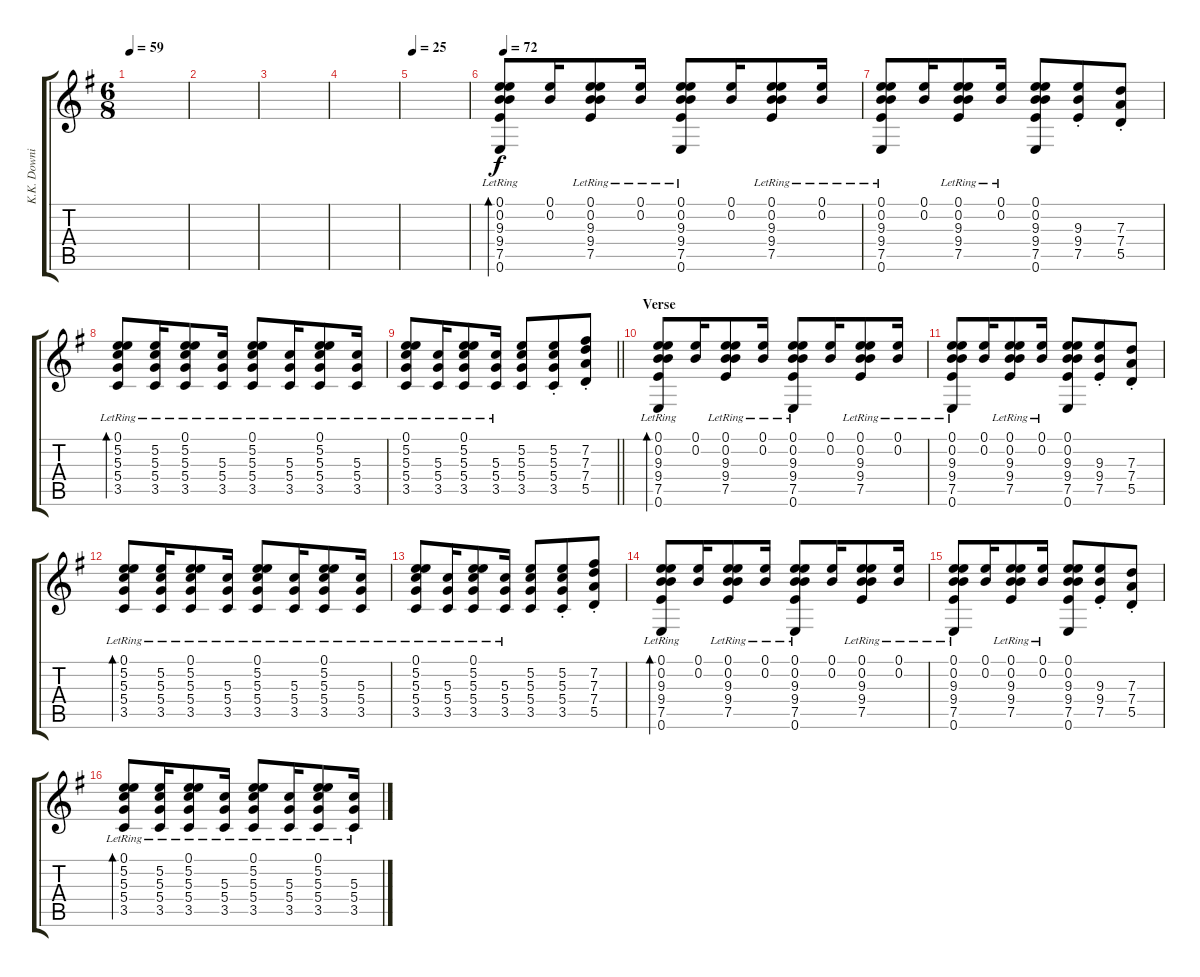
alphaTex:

\track ("K.K. Downing" "K.K. Downi") {instrument acousticguitarsteel}
\staff {score tabs}
\tuning (E4 B3 G3 D3 A2 E2) {hide}
\ts (6 8)
\tempo 59
\clef g2
\ks eminor
|
|
|
|
\tempo 25
|
\tempo 72
(0.1{lr} 0.2{lr} 9.3{lr} 9.4{lr} 7.5{lr} 0.6{lr}).8{bd 30} (0.1 0.2).16 (0.1{lr} 0.2{lr} 9.3 9.4 7.5).8 (0.1{lr} 0.2{lr}).16 (0.1{lr} 0.2{lr} 9.3{lr} 9.4{lr} 7.5{lr} 0.6{lr}).8 (0.1 0.2).16 (0.1{lr} 0.2{lr} 9.3 9.4 7.5).8 (0.1{lr} 0.2{lr}).16 |
(0.1{lr} 0.2{lr} 9.3{lr} 9.4{lr} 7.5{lr} 0.6{lr}).8 (0.1 0.2).16 (0.1{lr} 0.2{lr} 9.3 9.4 7.5).8 (0.1{lr} 0.2{lr}).16 (0.1 0.2 9.3 9.4 7.5 0.6).8 (9.3{st} 9.4{st} 7.5{st}).8 (7.3{st} 7.4{st} 5.5{st}).8 |
(0.1{lr} 5.2{lr} 5.3{lr} 5.4{lr} 3.5{lr}).8{bd 30} (5.2 5.3{lr} 5.4{lr} 3.5).16 (0.1{lr} 5.2{lr} 5.3 5.4 3.5).8 (5.3 5.4{lr} 3.5{lr}).16 (0.1{lr} 5.2{lr} 5.3 5.4 3.5).8 (5.3 5.4{lr} 3.5{lr}).16 (0.1{lr} 5.2{lr} 5.3 5.4 3.5).8 (5.3 5.4{lr} 3.5{lr}).16 |
\barLineRight lightlight
(0.1{lr} 5.2{lr} 5.3 5.4 3.5).8 (5.3 5.4{lr} 3.5{lr}).16 (0.1{lr} 5.2{lr} 5.3 5.4 3.5).8 (5.3 5.4{lr} 3.5{lr}).16 (5.2 5.3 5.4 3.5).8 (5.2{st} 5.3{st} 5.4{st} 3.5{st}).8 (7.2{st} 7.3{st} 7.4{st} 5.5{st}).8 |
\section ("" "Verse")
(0.1{lr} 0.2{lr} 9.3{lr} 9.4{lr} 7.5{lr} 0.6{lr}).8{bd 30} (0.1 0.2).16 (0.1{lr} 0.2{lr} 9.3 9.4 7.5).8 (0.1{lr} 0.2{lr}).16 (0.1{lr} 0.2{lr} 9.3{lr} 9.4{lr} 7.5{lr} 0.6{lr}).8 (0.1 0.2).16 (0.1{lr} 0.2{lr} 9.3 9.4 7.5).8 (0.1{lr} 0.2{lr}).16 |
(0.1{lr} 0.2{lr} 9.3{lr} 9.4{lr} 7.5{lr} 0.6{lr}).8 (0.1 0.2).16 (0.1{lr} 0.2{lr} 9.3 9.4 7.5).8 (0.1{lr} 0.2{lr}).16 (0.1 0.2 9.3 9.4 7.5 0.6).8 (9.3{st} 9.4{st} 7.5{st}).8 (7.3{st} 7.4{st} 5.5{st}).8 |
(0.1{lr} 5.2{lr} 5.3{lr} 5.4{lr} 3.5{lr}).8{bd 30} (5.2 5.3{lr} 5.4{lr} 3.5).16 (0.1{lr} 5.2{lr} 5.3 5.4 3.5).8 (5.3 5.4{lr} 3.5{lr}).16 (0.1{lr} 5.2{lr} 5.3 5.4 3.5).8 (5.3 5.4{lr} 3.5{lr}).16 (0.1{lr} 5.2{lr} 5.3 5.4 3.5).8 (5.3 5.4{lr} 3.5{lr}).16 |
(0.1{lr} 5.2{lr} 5.3 5.4 3.5).8 (5.3 5.4{lr} 3.5{lr}).16 (0.1{lr} 5.2{lr} 5.3 5.4 3.5).8 (5.3 5.4{lr} 3.5{lr}).16 (5.2 5.3 5.4 3.5).8 (5.2{st} 5.3{st} 5.4{st} 3.5{st}).8 (7.2{st} 7.3{st} 7.4{st} 5.5{st}).8 |
(0.1{lr} 0.2{lr} 9.3{lr} 9.4{lr} 7.5{lr} 0.6{lr}).8{bd 30} (0.1 0.2).16 (0.1{lr} 0.2{lr} 9.3 9.4 7.5).8 (0.1{lr} 0.2{lr}).16 (0.1{lr} 0.2{lr} 9.3{lr} 9.4{lr} 7.5{lr} 0.6{lr}).8 (0.1 0.2).16 (0.1{lr} 0.2{lr} 9.3 9.4 7.5).8 (0.1{lr} 0.2{lr}).16 |
(0.1{lr} 0.2{lr} 9.3{lr} 9.4{lr} 7.5{lr} 0.6{lr}).8 (0.1 0.2).16 (0.1{lr} 0.2{lr} 9.3 9.4 7.5).8 (0.1{lr} 0.2{lr}).16 (0.1 0.2 9.3 9.4 7.5 0.6).8 (9.3{st} 9.4{st} 7.5{st}).8 (7.3{st} 7.4{st} 5.5{st}).8 |
(0.1{lr} 5.2{lr} 5.3{lr} 5.4{lr} 3.5{lr}).8{bd 30} (5.2 5.3{lr} 5.4{lr} 3.5).16 (0.1{lr} 5.2{lr} 5.3 5.4 3.5).8 (5.3 5.4{lr} 3.5{lr}).16 (0.1{lr} 5.2{lr} 5.3 5.4 3.5).8 (5.3 5.4{lr} 3.5{lr}).16 (0.1{lr} 5.2{lr} 5.3 5.4 3.5).8 (5.3 5.4{lr} 3.5{lr}).16
